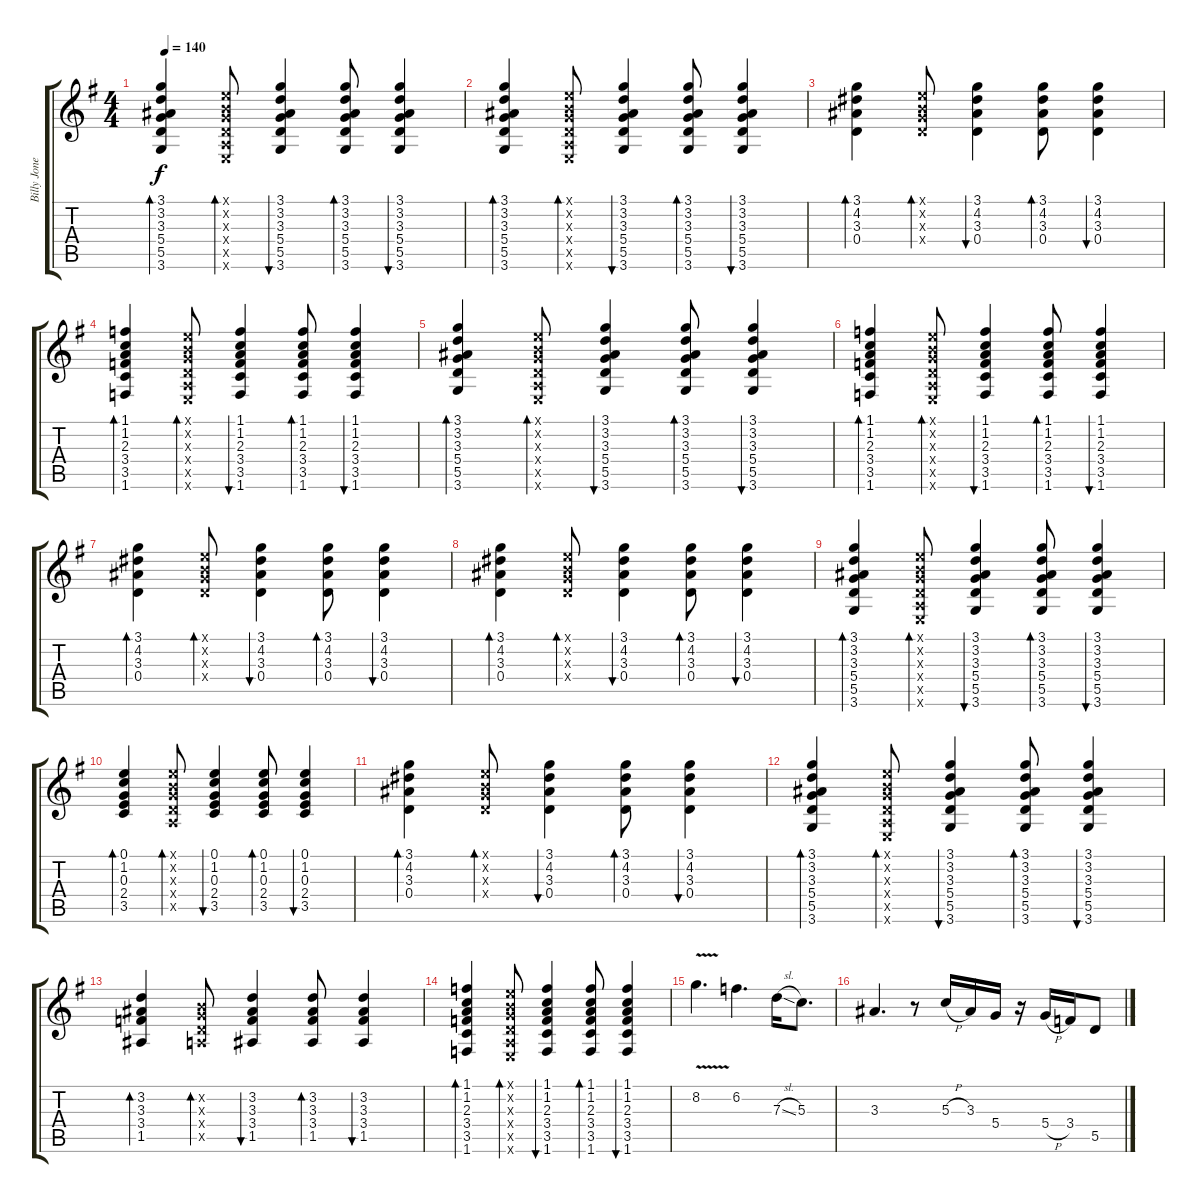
\track ("Billy Jones Guitar" "Billy Jone") {instrument overdrivenguitar}
\staff {score tabs}
\tuning (E4 B3 G3 D3 A2 E2) {hide}
\ts (4 4)
\tempo 140
\clef g2
\ks g
(3.1 3.2 3.3 5.4 5.5 3.6).4{bd 60 dy f} (0.1{x} 0.2{x} 0.3{x} 0.4{x} 0.5{x} 0.6{x}).8{bd 30} (3.1 3.2 3.3 5.4 5.5 3.6).4{bu 30} (3.1 3.2 3.3 5.4 5.5 3.6).8{bd 30} (3.1 3.2 3.3 5.4 5.5 3.6).4{bu 30} |
(3.1 3.2 3.3 5.4 5.5 3.6).4{bd 60} (0.1{x} 0.2{x} 0.3{x} 0.4{x} 0.5{x} 0.6{x}).8{bd 30} (3.1 3.2 3.3 5.4 5.5 3.6).4{bu 30} (3.1 3.2 3.3 5.4 5.5 3.6).8{bd 30} (3.1 3.2 3.3 5.4 5.5 3.6).4{bu 30} |
(3.1 4.2 3.3 0.4).4{bd 120} (0.1{x} 0.2{x} 0.3{x} 0.4{x}).8{bd 60} (3.1 4.2 3.3 0.4).4{bu 60} (3.1 4.2 3.3 0.4).8{bd 60} (3.1 4.2 3.3 0.4).4{bu 60} |
(1.1 1.2 2.3 3.4 3.5 1.6).4{bd 120} (0.1{x} 0.2{x} 0.3{x} 0.4{x} 0.5{x} 0.6{x}).8{bd 60} (1.1 1.2 2.3 3.4 3.5 1.6).4{bu 60} (1.1 1.2 2.3 3.4 3.5 1.6).8{bd 60} (1.1 1.2 2.3 3.4 3.5 1.6).4{bu 60} |
(3.1 3.2 3.3 5.4 5.5 3.6).4{bd 60} (0.1{x} 0.2{x} 0.3{x} 0.4{x} 0.5{x} 0.6{x}).8{bd 30} (3.1 3.2 3.3 5.4 5.5 3.6).4{bu 30} (3.1 3.2 3.3 5.4 5.5 3.6).8{bd 30} (3.1 3.2 3.3 5.4 5.5 3.6).4{bu 30} |
(1.1 1.2 2.3 3.4 3.5 1.6).4{bd 120} (0.1{x} 0.2{x} 0.3{x} 0.4{x} 0.5{x} 0.6{x}).8{bd 60} (1.1 1.2 2.3 3.4 3.5 1.6).4{bu 60} (1.1 1.2 2.3 3.4 3.5 1.6).8{bd 60} (1.1 1.2 2.3 3.4 3.5 1.6).4{bu 60} |
(3.1 4.2 3.3 0.4).4{bd 120} (0.1{x} 0.2{x} 0.3{x} 0.4{x}).8{bd 60} (3.1 4.2 3.3 0.4).4{bu 60} (3.1 4.2 3.3 0.4).8{bd 60} (3.1 4.2 3.3 0.4).4{bu 60} |
(3.1 4.2 3.3 0.4).4{bd 120} (0.1{x} 0.2{x} 0.3{x} 0.4{x}).8{bd 60} (3.1 4.2 3.3 0.4).4{bu 60} (3.1 4.2 3.3 0.4).8{bd 60} (3.1 4.2 3.3 0.4).4{bu 60} |
(3.1 3.2 3.3 5.4 5.5 3.6).4{bd 60} (0.1{x} 0.2{x} 0.3{x} 0.4{x} 0.5{x} 0.6{x}).8{bd 30} (3.1 3.2 3.3 5.4 5.5 3.6).4{bu 30} (3.1 3.2 3.3 5.4 5.5 3.6).8{bd 30} (3.1 3.2 3.3 5.4 5.5 3.6).4{bu 30} |
(0.1 1.2 0.3 2.4 3.5).4{bd 60} (0.1{x} 0.2{x} 0.3{x} 0.4{x} 0.5{x}).8{bd 30} (0.1 1.2 0.3 2.4 3.5).4{bu 30} (0.1 1.2 0.3 2.4 3.5).8{bd 30} (0.1 1.2 0.3 2.4 3.5).4{bu 30} |
(3.1 4.2 3.3 0.4).4{bd 120} (0.1{x} 0.2{x} 0.3{x} 0.4{x}).8{bd 60} (3.1 4.2 3.3 0.4).4{bu 60} (3.1 4.2 3.3 0.4).8{bd 60} (3.1 4.2 3.3 0.4).4{bu 60} |
(3.1 3.2 3.3 5.4 5.5 3.6).4{bd 60} (0.1{x} 0.2{x} 0.3{x} 0.4{x} 0.5{x} 0.6{x}).8{bd 30} (3.1 3.2 3.3 5.4 5.5 3.6).4{bu 30} (3.1 3.2 3.3 5.4 5.5 3.6).8{bd 30} (3.1 3.2 3.3 5.4 5.5 3.6).4{bu 30} |
(3.2 3.3 3.4 1.5).4{bd 120} (0.2{x} 0.3{x} 0.4{x} 0.5{x}).8{bd 60} (3.2 3.3 3.4 1.5).4{bu 60} (3.2 3.3 3.4 1.5).8{bd 60} (3.2 3.3 3.4 1.5).4{bu 60} |
(1.1 1.2 2.3 3.4 3.5 1.6).4{bd 120} (0.1{x} 0.2{x} 0.3{x} 0.4{x} 0.5{x} 0.6{x}).8{bd 60} (1.1 1.2 2.3 3.4 3.5 1.6).4{bu 60} (1.1 1.2 2.3 3.4 3.5 1.6).8{bd 60} (1.1 1.2 2.3 3.4 3.5 1.6).4{bu 60} |
8.2{v}.4{d} 6.2.4{d} 7.3{sl}.16 5.3.8{d} |
3.3.4{d} r.8 5.3{h}.16 3.3.16 5.4.16 r.16 5.4{h}.16 3.4.16 5.5.8
